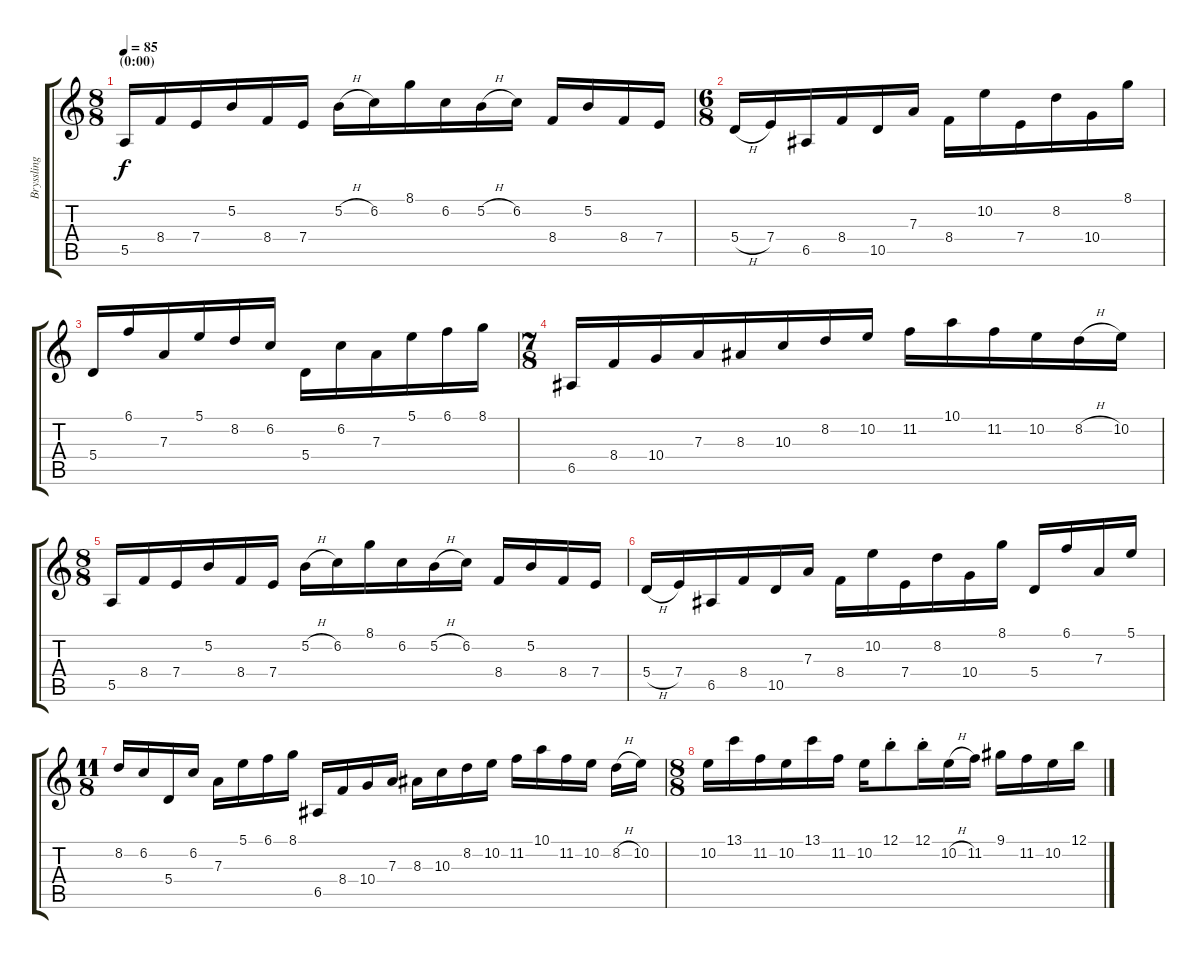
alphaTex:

\track ("Bryssling (Clean)" "Bryssling ") {instrument acousticguitarnylon}
\staff {score tabs}
\tuning (B3 Gb3 D3 A2 E2 B1) {hide}
\ts (8 8)
\section ("" "(0:00)")
\tempo 85
\clef g2
\ks c
5.5.16{dy f instrument acousticguitarnylon} 8.4.16 7.4.16 5.2.16 8.4.16 7.4.16 5.2{h}.16 6.2.16 8.1.16 6.2.16 5.2{h}.16 6.2.16 8.4.16 5.2.16 8.4.16 7.4.16 |
\ts (6 8)
5.4{h}.16 7.4.16 6.5.16 8.4.16 10.5.16 7.3.16 8.4.16 10.2.16 7.4.16 8.2.16 10.4.16 8.1.16 |
5.4.16 6.1.16 7.3.16 5.1.16 8.2.16 6.2.16 5.4.16 6.2.16 7.3.16 5.1.16 6.1.16 8.1.16 |
\ts (7 8)
6.5.16 8.4.16 10.4.16 7.3.16 8.3.16 10.3.16 8.2.16 10.2.16 11.2.16 10.1.16 11.2.16 10.2.16 8.2{h}.16 10.2.16 |
\ts (8 8)
5.5.16 8.4.16 7.4.16 5.2.16 8.4.16 7.4.16 5.2{h}.16 6.2.16 8.1.16 6.2.16 5.2{h}.16 6.2.16 8.4.16 5.2.16 8.4.16 7.4.16 |
5.4{h}.16 7.4.16 6.5.16 8.4.16 10.5.16 7.3.16 8.4.16 10.2.16 7.4.16 8.2.16 10.4.16 8.1.16 5.4.16 6.1.16 7.3.16 5.1.16 |
\ts (11 8)
8.2.16 6.2.16 5.4.16 6.2.16 7.3.16 5.1.16 6.1.16 8.1.16 6.5.16 8.4.16 10.4.16 7.3.16 8.3.16 10.3.16 8.2.16 10.2.16 11.2.16 10.1.16 11.2.16 10.2.16 8.2{h}.16 10.2.16 |
\ts (8 8)
10.2.16 13.1.16 11.2.16 10.2.16 13.1.16 11.2.16 10.2.16 12.1{st}.8 12.1{st}.16 10.2{h}.16 11.2.16 9.1.16 11.2.16 10.2.16 12.1.16
